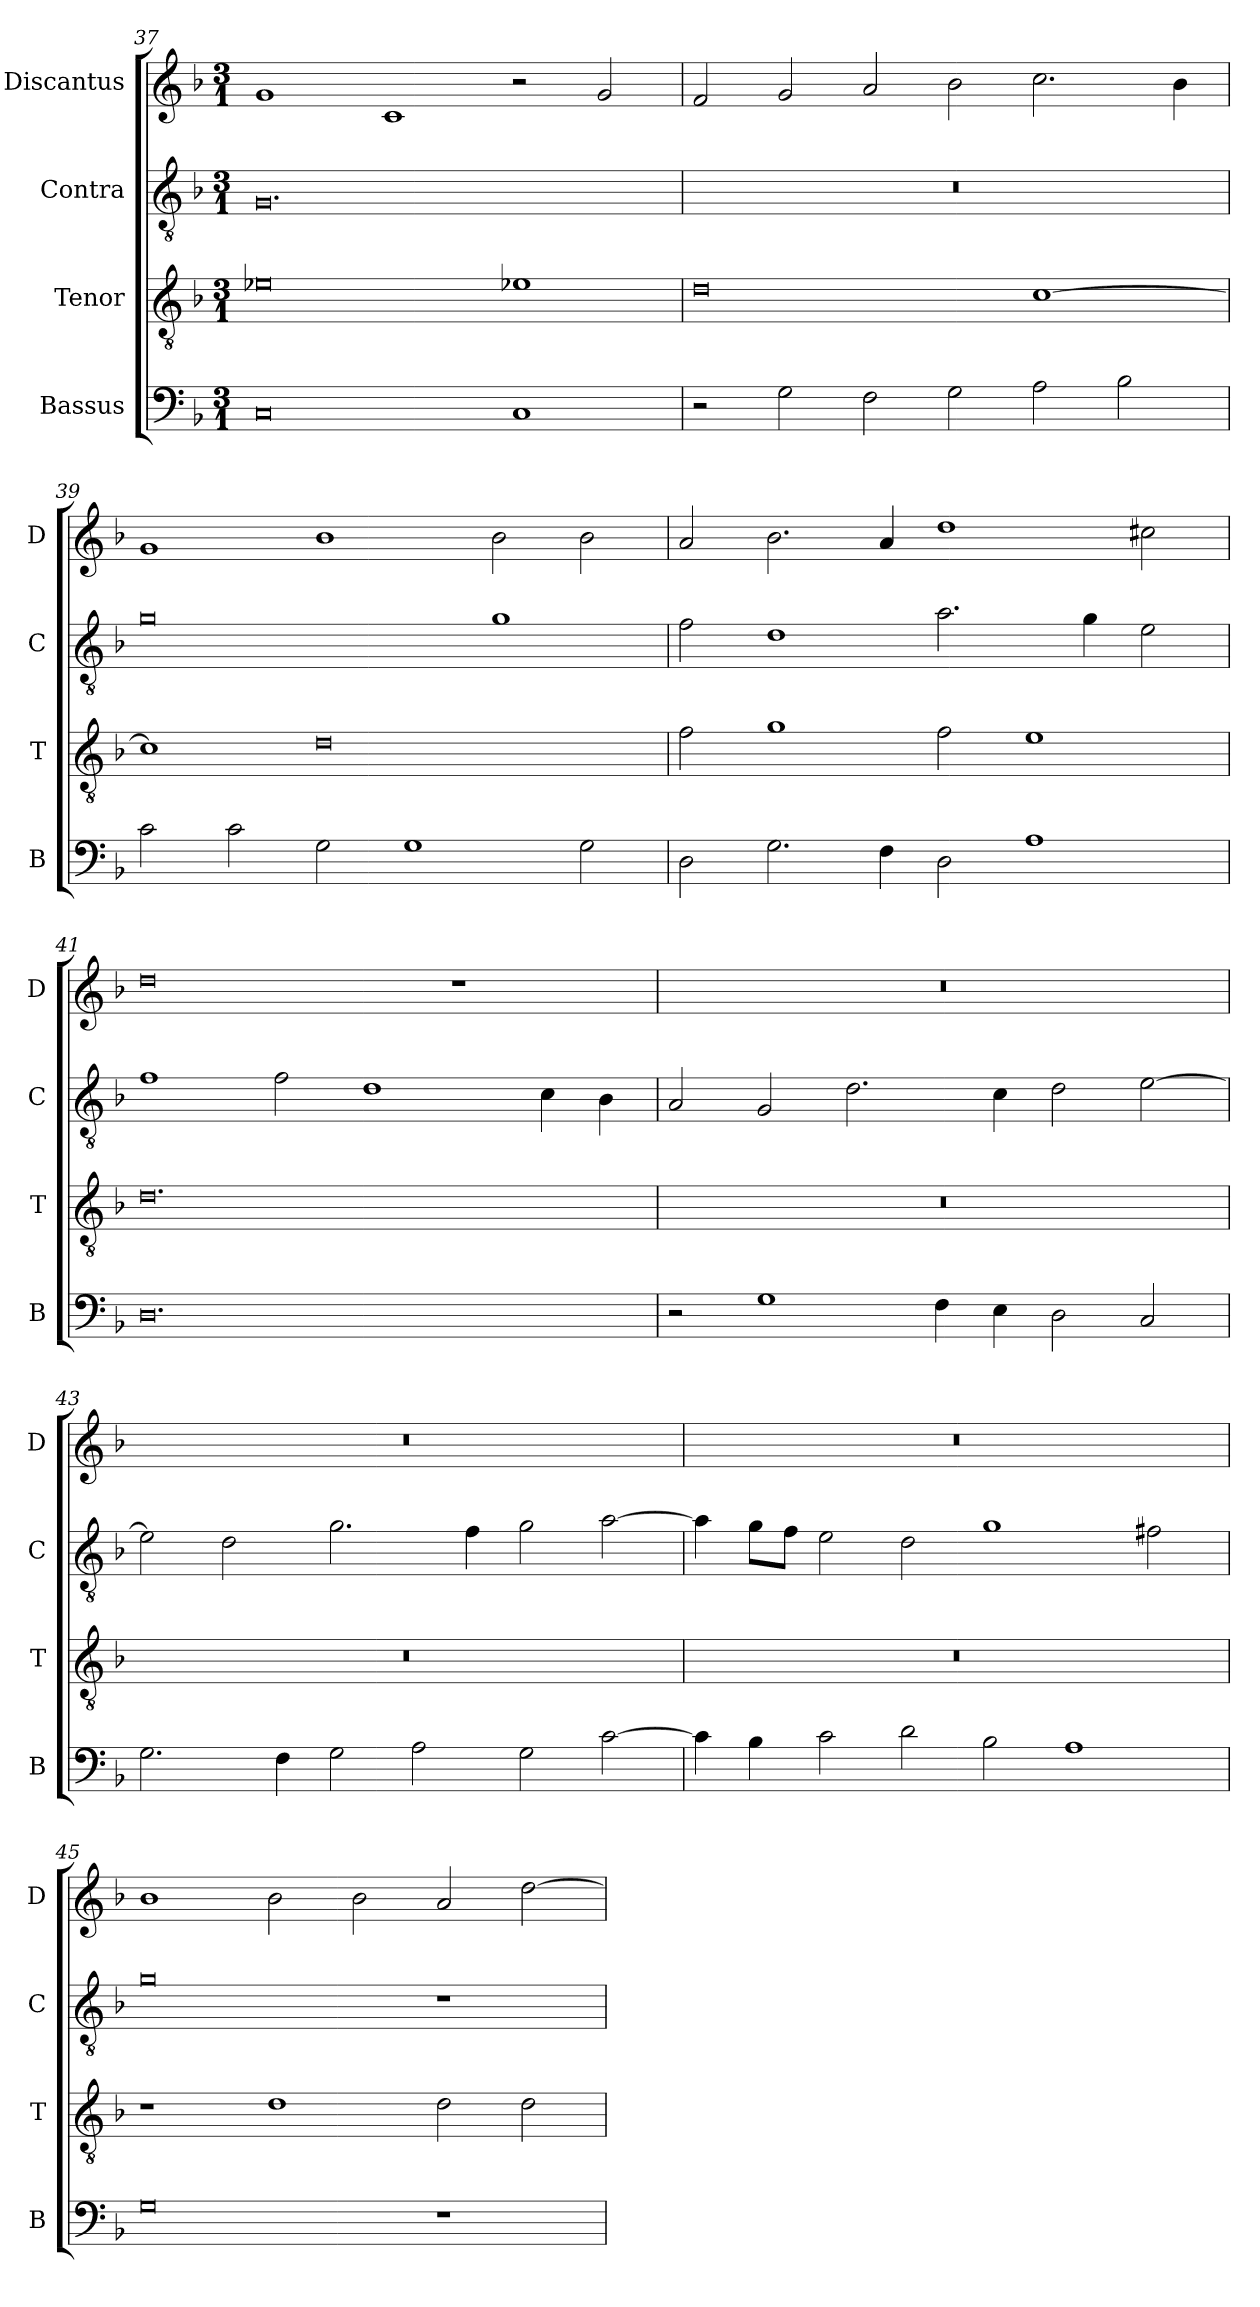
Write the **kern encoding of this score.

**kern	**kern	**kern	**kern
*part4	*part3	*part2	*part1
*staff4	*staff3	*staff2	*staff1
*I"Bassus	*I"Tenor	*I"Contra	*I"Discantus
*I'B	*I'T	*I'C	*I'D
*clefF4	*clefGv2	*clefGv2	*clefG2
*k[b-]	*k[b-]	*k[b-]	*k[b-]
*M3/1	*M3/1	*M3/1	*M3/1
=37	=37	=37	=37
0C	0e-X	0.G	1g
.	.	.	1c
1C	1e-X	.	2r
.	.	.	2g/
=38	=38	=38	=38
2r	0d	0.r	2f/
2G\	.	.	2g/
2F\	.	.	2a/
2G\	.	.	2b-\
2A\	[1c	.	2.cc\
2B-\	.	.	.
.	.	.	4b-\
=39	=39	=39	=39
2c\	1c]	0g	1g
2c\	.	.	.
2G\	0d	.	1b-
1G	.	.	.
.	.	1g	2b-\
2G\	.	.	2b-\
=40	=40	=40	=40
2D\	2f\	2f\	2a/
2.G\	1g	1d	2.b-\
4F\	.	.	4a/
2D\	2f\	2.a\	1dd
1A	1e	.	.
.	.	4g\	.
.	.	2e\	2cc#X\
=41	=41	=41	=41
0.D	0.d	1f	0dd
.	.	2f\	.
.	.	1d	.
.	.	.	1r
.	.	4c\	.
.	.	4B-\	.
=42	=42	=42	=42
2r	0.r	2A/	0.r
1G	.	2G/	.
.	.	2.d\	.
4F\	.	.	.
4E\	.	4c\	.
2D\	.	2d\	.
2C/	.	[2e\	.
=43	=43	=43	=43
2.G\	0.r	2e\]	0.r
.	.	2d\	.
4F\	.	.	.
2G\	.	2.g\	.
2A\	.	.	.
.	.	4f\	.
2G\	.	2g\	.
[2c\	.	[2a\	.
=44	=44	=44	=44
4c\]	0.r	4a\]	0.r
4B-\	.	8g\L	.
.	.	8f\J	.
2c\	.	2e\	.
2d\	.	2d\	.
2B-\	.	1g	.
1A	.	.	.
.	.	2f#X\	.
=45	=45	=45	=45
0G	1r	0g	1b-
.	1d	.	2b-\
.	.	.	2b-\
1r	2d\	1r	2a/
.	2d\	.	[2dd\
=	=	=	=
*-	*-	*-	*-
